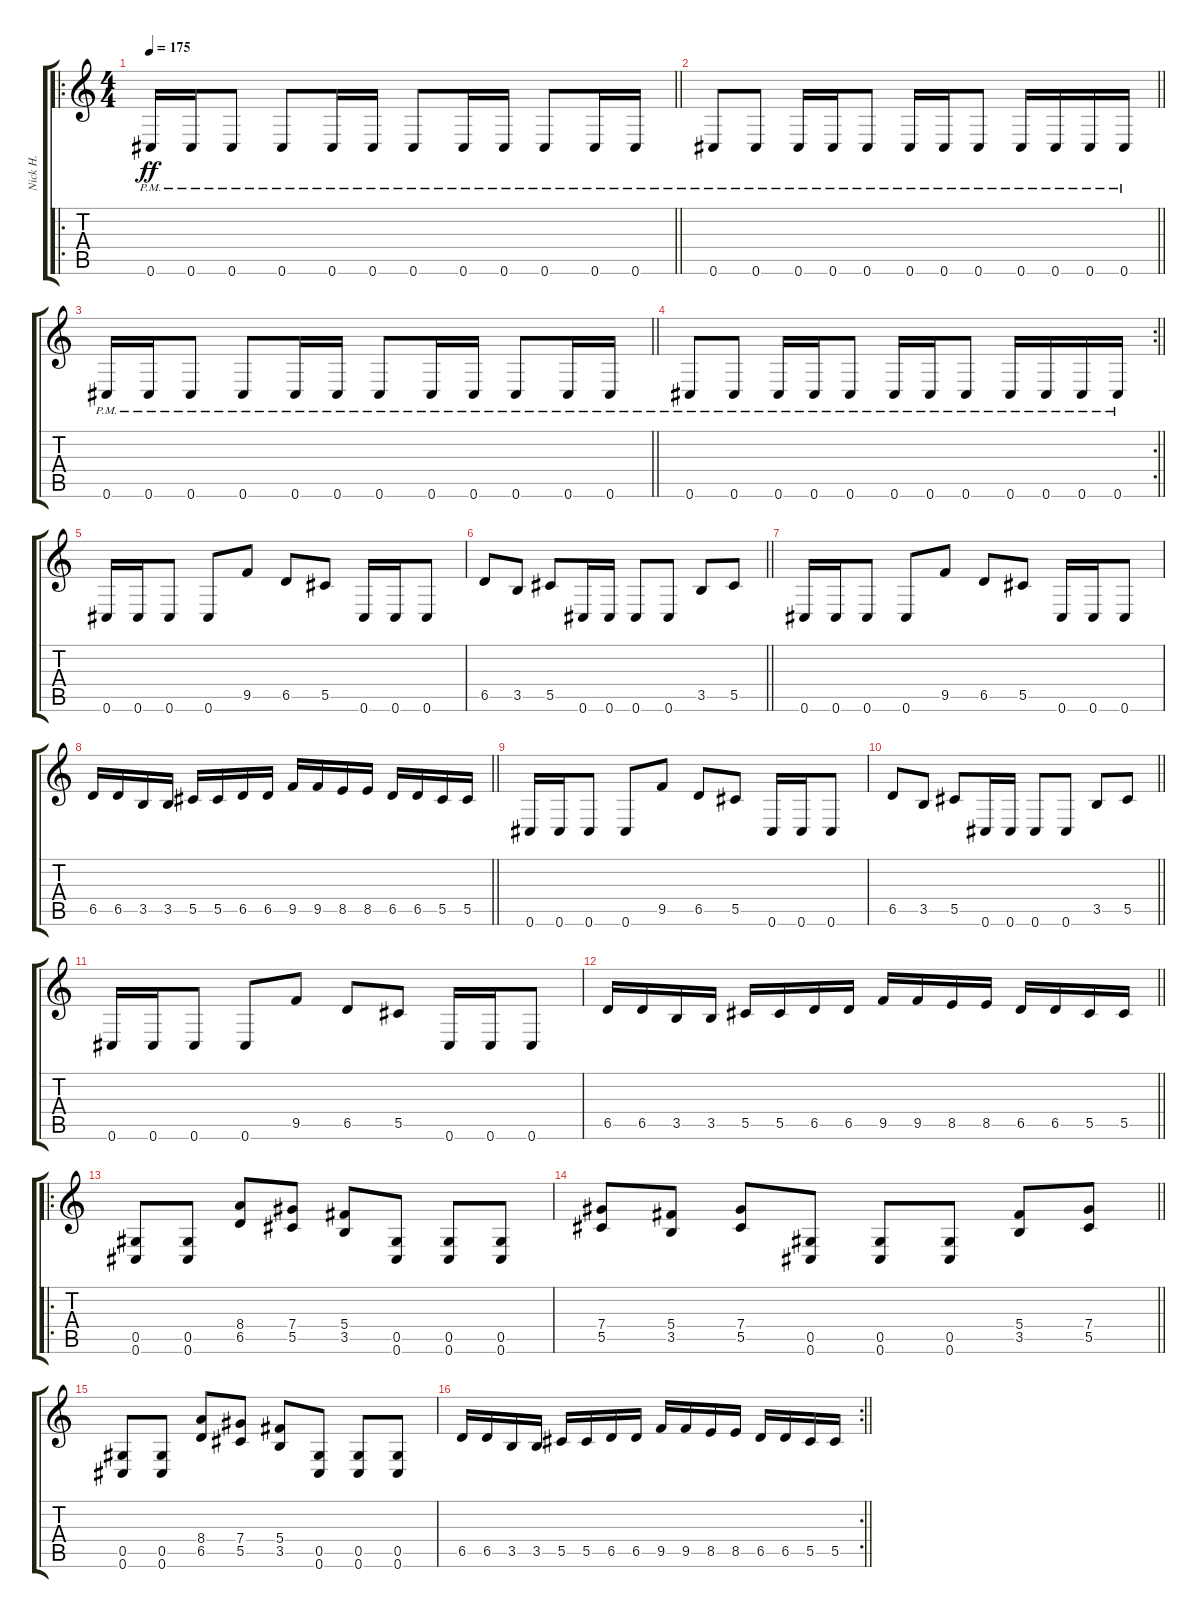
\track ("Nick H. " "Nick H. ") {instrument distortionguitar}
\staff {score tabs}
\tuning (Eb4 Bb3 Gb3 Db3 Ab2 Db2) {hide}
\ro
\ts (4 4)
\tempo 175
\clef g2
\barLineRight lightlight
\ks c
0.6{pm}.16{dy ff} 0.6{pm}.16 0.6{pm}.8 0.6{pm}.8 0.6{pm}.16 0.6{pm}.16 0.6{pm}.8 0.6{pm}.16 0.6{pm}.16 0.6{pm}.8 0.6{pm}.16 0.6{pm}.16 |
\barLineRight lightlight
0.6{pm}.8 0.6{pm}.8 0.6{pm}.16 0.6{pm}.16 0.6{pm}.8 0.6{pm}.16 0.6{pm}.16 0.6{pm}.8 0.6{pm}.16 0.6{pm}.16 0.6{pm}.16 0.6{pm}.16 |
\barLineRight lightlight
0.6{pm}.16 0.6{pm}.16 0.6{pm}.8 0.6{pm}.8 0.6{pm}.16 0.6{pm}.16 0.6{pm}.8 0.6{pm}.16 0.6{pm}.16 0.6{pm}.8 0.6{pm}.16 0.6{pm}.16 |
\rc 2
\barLineRight lightlight
0.6{pm}.8 0.6{pm}.8 0.6{pm}.16 0.6{pm}.16 0.6{pm}.8 0.6{pm}.16 0.6{pm}.16 0.6{pm}.8 0.6{pm}.16 0.6{pm}.16 0.6{pm}.16 0.6{pm}.16 |
0.6.16 0.6.16 0.6.8 0.6.8 9.5.8 6.5.8 5.5.8 0.6.16 0.6.16 0.6.8 |
\barLineRight lightlight
6.5.8 3.5.8 5.5.8 0.6.16 0.6.16 0.6.8 0.6.8 3.5.8 5.5.8 |
0.6.16 0.6.16 0.6.8 0.6.8 9.5.8 6.5.8 5.5.8 0.6.16 0.6.16 0.6.8 |
\barLineRight lightlight
6.5.16 6.5.16 3.5.16 3.5.16 5.5.16 5.5.16 6.5.16 6.5.16 9.5.16 9.5.16 8.5.16 8.5.16 6.5.16 6.5.16 5.5.16 5.5.16 |
0.6.16 0.6.16 0.6.8 0.6.8 9.5.8 6.5.8 5.5.8 0.6.16 0.6.16 0.6.8 |
\barLineRight lightlight
6.5.8 3.5.8 5.5.8 0.6.16 0.6.16 0.6.8 0.6.8 3.5.8 5.5.8 |
0.6.16 0.6.16 0.6.8 0.6.8 9.5.8 6.5.8 5.5.8 0.6.16 0.6.16 0.6.8 |
\barLineRight lightlight
6.5.16 6.5.16 3.5.16 3.5.16 5.5.16 5.5.16 6.5.16 6.5.16 9.5.16 9.5.16 8.5.16 8.5.16 6.5.16 6.5.16 5.5.16 5.5.16 |
\ro
(0.5 0.6).8 (0.5 0.6).8 (8.4 6.5).8 (7.4 5.5).8 (5.4 3.5).8 (0.5 0.6).8 (0.5 0.6).8 (0.5 0.6).8 |
\barLineRight lightlight
(7.4 5.5).8 (5.4 3.5).8 (7.4 5.5).8 (0.5 0.6).8 (0.5 0.6).8 (0.5 0.6).8 (5.4 3.5).8 (7.4 5.5).8 |
(0.5 0.6).8 (0.5 0.6).8 (8.4 6.5).8 (7.4 5.5).8 (5.4 3.5).8 (0.5 0.6).8 (0.5 0.6).8 (0.5 0.6).8 |
\rc 2
\barLineRight lightlight
6.5.16 6.5.16 3.5.16 3.5.16 5.5.16 5.5.16 6.5.16 6.5.16 9.5.16 9.5.16 8.5.16 8.5.16 6.5.16 6.5.16 5.5.16 5.5.16
